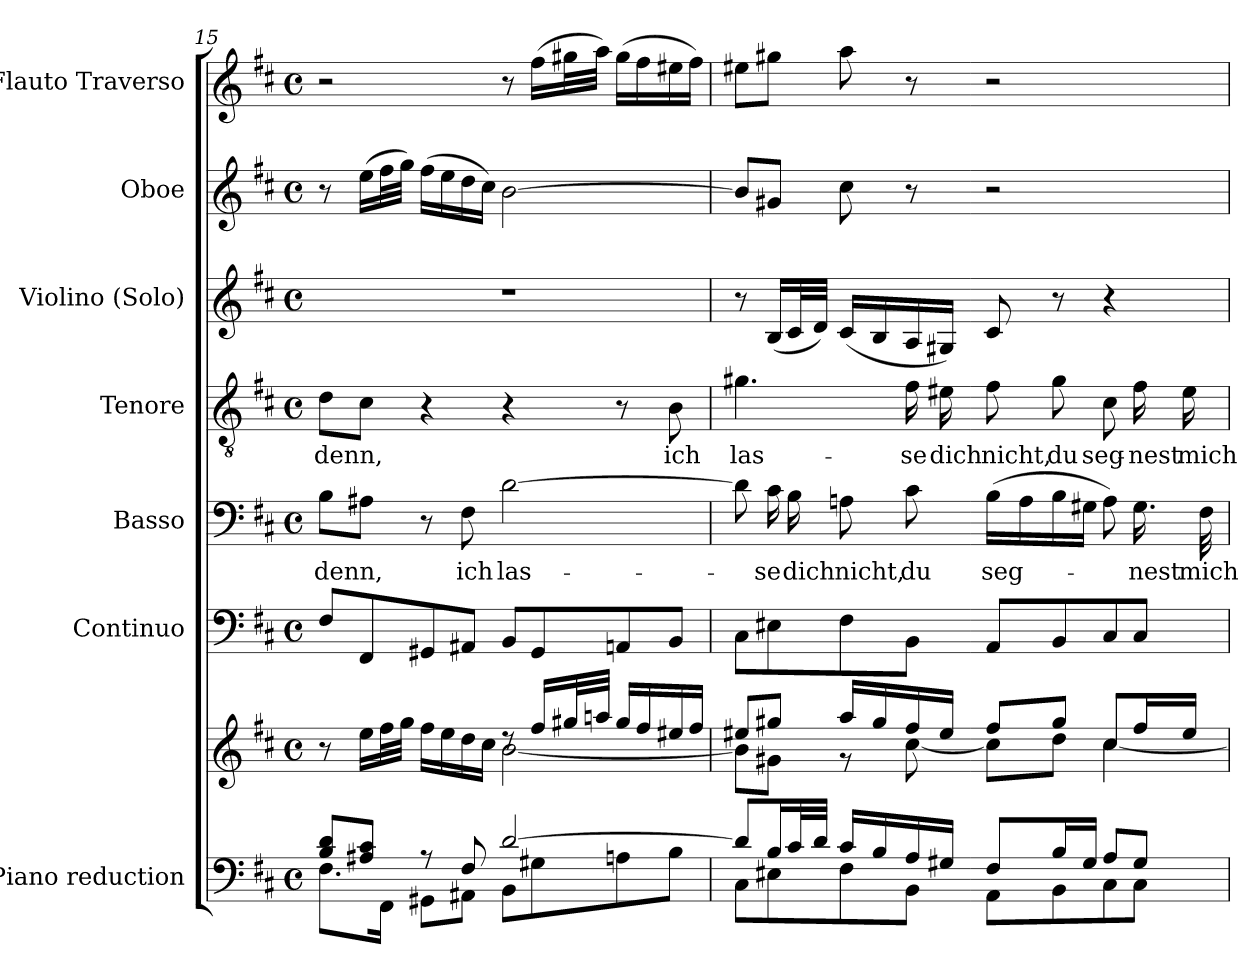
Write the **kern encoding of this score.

**kern	**kern	**kern	**kern	**text	**kern	**text	**kern	**kern	**kern
*part7	*part7	*part6	*part5	*part5	*part4	*part4	*part3	*part2	*part1
*staff8	*staff7	*staff6	*staff5	*staff5	*staff4	*staff4	*staff3	*staff2	*staff1
*I"Piano reduction	*	*I"Continuo	*I"Basso	*	*I"Tenore	*	*I"Violino (Solo)	*I"Oboe	*I"Flauto Traverso
*I'Pno	*	*	*	*	*	*	*I'Vln	*I'Ob	*I'Fl
*clefF4	*clefG2	*clefF4	*clefF4	*	*clefGv2	*	*clefG2	*clefG2	*clefG2
*k[f#c#]	*k[f#c#]	*k[f#c#]	*k[f#c#]	*	*k[f#c#]	*	*k[f#c#]	*k[f#c#]	*k[f#c#]
*M4/4	*M4/4	*M4/4	*M4/4	*	*M4/4	*	*M4/4	*M4/4	*M4/4
*met(c)	*met(c)	*met(c)	*met(c)	*	*met(c)	*	*met(c)	*met(c)	*met(c)
=15	=15	=15	=15	=15	=15	=15	=15	=15	=15
*^	*^	*	*	*	*	*	*	*	*
!	!	!	!	!	!	!LO:LY:b	!	!LO:LY:b	!	!	!
8B/ 8d/L	8.F#\L	8r	8ryy	8F#/L	8B\L	denn,	8d\L	denn,	1r	8r	2r
8A#X/ 8c#/J	.	8ryy	16ee\LL	8FF#/	8A#X\J	.	8c#\J	.	.	(>16ee\LL	.
.	16FF#\Jk	.	32ff#\L	.	.	.	.	.	.	32ff#\L	.
.	.	.	32gg\JJJ	.	.	.	.	.	.	32gg\JJJ)	.
8r	8GG#X\L	4ryy	16ff#\LL	8GG#X/	8r	.	4r	.	.	(>16ff#\LL	.
.	.	.	16ee\	.	.	.	.	.	.	16ee\	.
!	!	!	!	!	!	!LO:LY:b	!	!	!	!	!
8F#/	8AA#X\J	.	16dd\	8AA#X/J	8F#\	ich	.	.	.	16dd\	.
.	.	.	16cc#\JJ	.	.	.	.	.	.	16cc#\JJ)	.
!	!	!	!	!	!	!LO:LY:b	!	!	!	!	!
[2d/	8BB\L	8rdd	[2b\	8BB/L	[2d\	las-	4r	.	.	[2b\	8r
.	8G#X\	16ff#/LL	.	8GG#/	.	.	.	.	.	.	(>16ff#\LL
.	.	32gg#X/L	.	.	.	.	.	.	.	.	32gg#X\L
.	.	32aan/JJJ	.	.	.	.	.	.	.	.	32aa\JJJ)
.	8An\	16gg#/LL	.	8AAn/	.	.	8r	.	.	.	(>16gg#\LL
.	.	16ff#/	.	.	.	.	.	.	.	.	16ff#\
!	!	!	!	!	!	!	!	!LO:LY:b	!	!	!
.	8B\J	16ee#X/	.	8BB/J	.	.	8B\	ich	.	.	16ee#X\
.	.	16ff#/JJ	.	.	.	.	.	.	.	.	16ff#\JJ)
!!LO:PB:g=z
=16	=16	=16	=16	=16	=16	=16	=16	=16	=16	=16	=16
!	!	!	!	!	!	!	!	!LO:LY:b	!	!	!
8d/L]	8C#\L	8ee#X/L	8b\L]	8C#\L	8d\]	.	4.g#X\	las-	8r	8b/L]	8ee#X\L
!	!	!	!	!	!	!LO:LY:b	!	!	!	!	!
16B/L	8E#X\	8gg#X/J	8g#X\J	8E#X\	16c#\	-se	.	.	(<16B/LL	8g#X/J	8gg#X\J
!	!	!	!	!	!	!LO:LY:b	!	!	!	!	!
32c#/L	.	.	.	.	16B\	dich	.	.	32c#/L	.	.
32d/JJJ	.	.	.	.	.	.	.	.	32d/JJJ)	.	.
!	!	!	!	!	!	!LO:LY:b	!	!	!	!	!
16c#/LL	8F#\	16aa/LL	8r	8F#\	8An\	nicht,	.	.	(<16c#/LL	8cc#\	8aa\
16B/	.	16gg#/	.	.	.	.	.	.	16B/	.	.
!	!	!	!	!	!	!LO:LY:b	!	!LO:LY:b	!	!	!
16A/	8BB\J	16ff#/	[8cc#\	8BB\J	8c#\	du	16f#\	-se	16A/	8r	8r
!	!	!	!	!	!	!	!	!LO:LY:b	!	!	!
16G#X/JJ	.	16ee#/JJ	.	.	.	.	16e#X\	dich	16G#X/JJ)	.	.
!	!	!	!	!	!	!LO:LY:b	!	!LO:LY:b	!	!	!
8F#/L	8AA\L	8ff#/L	8cc#\L]	8AA/L	(>16B\LL	seg-	8f#\	nicht,	8c#/	2r	2r
.	.	.	.	.	16A\	.	.	.	.	.	.
!	!	!	!	!	!	!	!	!LO:LY:b	!	!	!
16B/L	8BB\	8gg#/J	8dd\J	8BB/	16B\	.	8g#\	du	8r	.	.
16G#/JJ	.	.	.	.	16G#X\JJ	.	.	.	.	.	.
!	!	!	!	!	!	!	!	!LO:LY:b	!	!	!
8A/L	8C#\	8cc#/L	[4cc#\	8C#/	8A\)	.	8c#\	seg-	4r	.	.
!	!	!	!	!	!	!LO:LY:b	!	!LO:LY:b	!	!	!
8G#/J	8C#\J	16ff#/L	.	8C#/J	16.G#\	-nest	16f#\	-nest	.	.	.
!	!	!	!	!	!	!	!	!LO:LY:b	!	!	!
.	.	16ee#/JJ	.	.	.	.	16e#\	mich	.	.	.
!	!	!	!	!	!	!LO:LY:b	!	!	!	!	!
.	.	.	.	.	32F#\	mich	.	.	.	.	.
*v	*v	*	*	*	*	*	*	*	*	*	*
*	*v	*v	*	*	*	*	*	*	*	*
=	=	=	=	=	=	=	=	=	=
*-	*-	*-	*-	*-	*-	*-	*-	*-	*-
